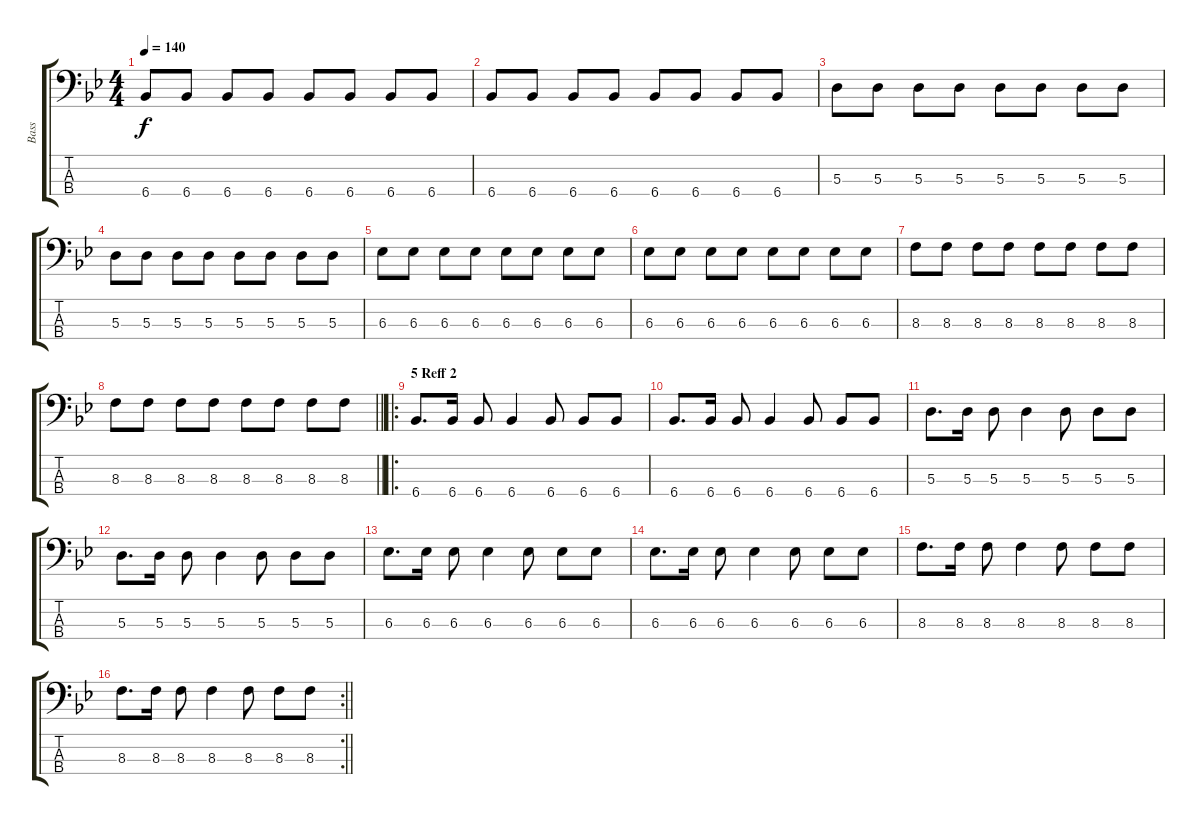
\track ("Bass" "Bass") {instrument electricbassfinger}
\staff {score tabs}
\tuning (G2 D2 A1 E1) {hide}
\ts (4 4)
\tempo 140
\clef f4
\ks bb
6.4.8{dy f} 6.4.8 6.4.8 6.4.8 6.4.8 6.4.8 6.4.8 6.4.8 |
6.4.8 6.4.8 6.4.8 6.4.8 6.4.8 6.4.8 6.4.8 6.4.8 |
5.3.8 5.3.8 5.3.8 5.3.8 5.3.8 5.3.8 5.3.8 5.3.8 |
5.3.8 5.3.8 5.3.8 5.3.8 5.3.8 5.3.8 5.3.8 5.3.8 |
6.3.8 6.3.8 6.3.8 6.3.8 6.3.8 6.3.8 6.3.8 6.3.8 |
6.3.8 6.3.8 6.3.8 6.3.8 6.3.8 6.3.8 6.3.8 6.3.8 |
8.3.8 8.3.8 8.3.8 8.3.8 8.3.8 8.3.8 8.3.8 8.3.8 |
\barLineRight lightlight
8.3.8 8.3.8 8.3.8 8.3.8 8.3.8 8.3.8 8.3.8 8.3.8 |
\ro
\section ("" "5 Reff 2")
6.4.8{d} 6.4.16 6.4.8 6.4.4 6.4.8 6.4.8 6.4.8 |
6.4.8{d} 6.4.16 6.4.8 6.4.4 6.4.8 6.4.8 6.4.8 |
5.3.8{d} 5.3.16 5.3.8 5.3.4 5.3.8 5.3.8 5.3.8 |
5.3.8{d} 5.3.16 5.3.8 5.3.4 5.3.8 5.3.8 5.3.8 |
6.3.8{d} 6.3.16 6.3.8 6.3.4 6.3.8 6.3.8 6.3.8 |
6.3.8{d} 6.3.16 6.3.8 6.3.4 6.3.8 6.3.8 6.3.8 |
8.3.8{d} 8.3.16 8.3.8 8.3.4 8.3.8 8.3.8 8.3.8 |
\rc 2
\barLineRight lightlight
8.3.8{d} 8.3.16 8.3.8 8.3.4 8.3.8 8.3.8 8.3.8
